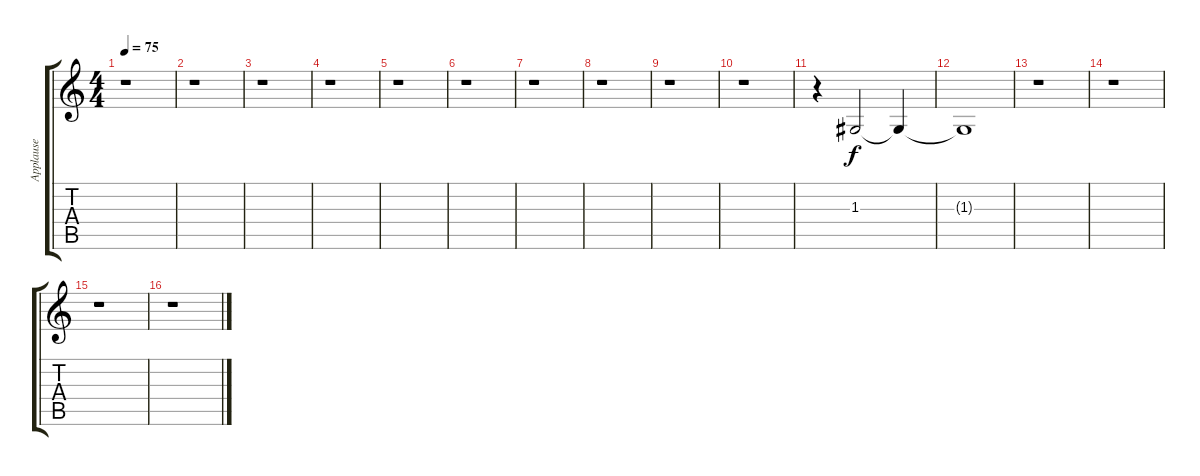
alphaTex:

\track ("Applause" "Applause") {instrument applause}
\staff {score tabs}
\tuning (E4 B3 G3 D3 A2 E2) {hide}
\ts (4 4)
\tempo 75
\clef g2
\ks c
r.1{dy f} |
r.1 |
r.1 |
r.1 |
r.1 |
r.1 |
r.1 |
r.1 |
r.1 |
r.1 |
r.4 1.3.2{volume 11} 1.3{t}.4 |
1.3{t}.1{volume 0} |
r.1 |
r.1 |
r.1 |
r.1
